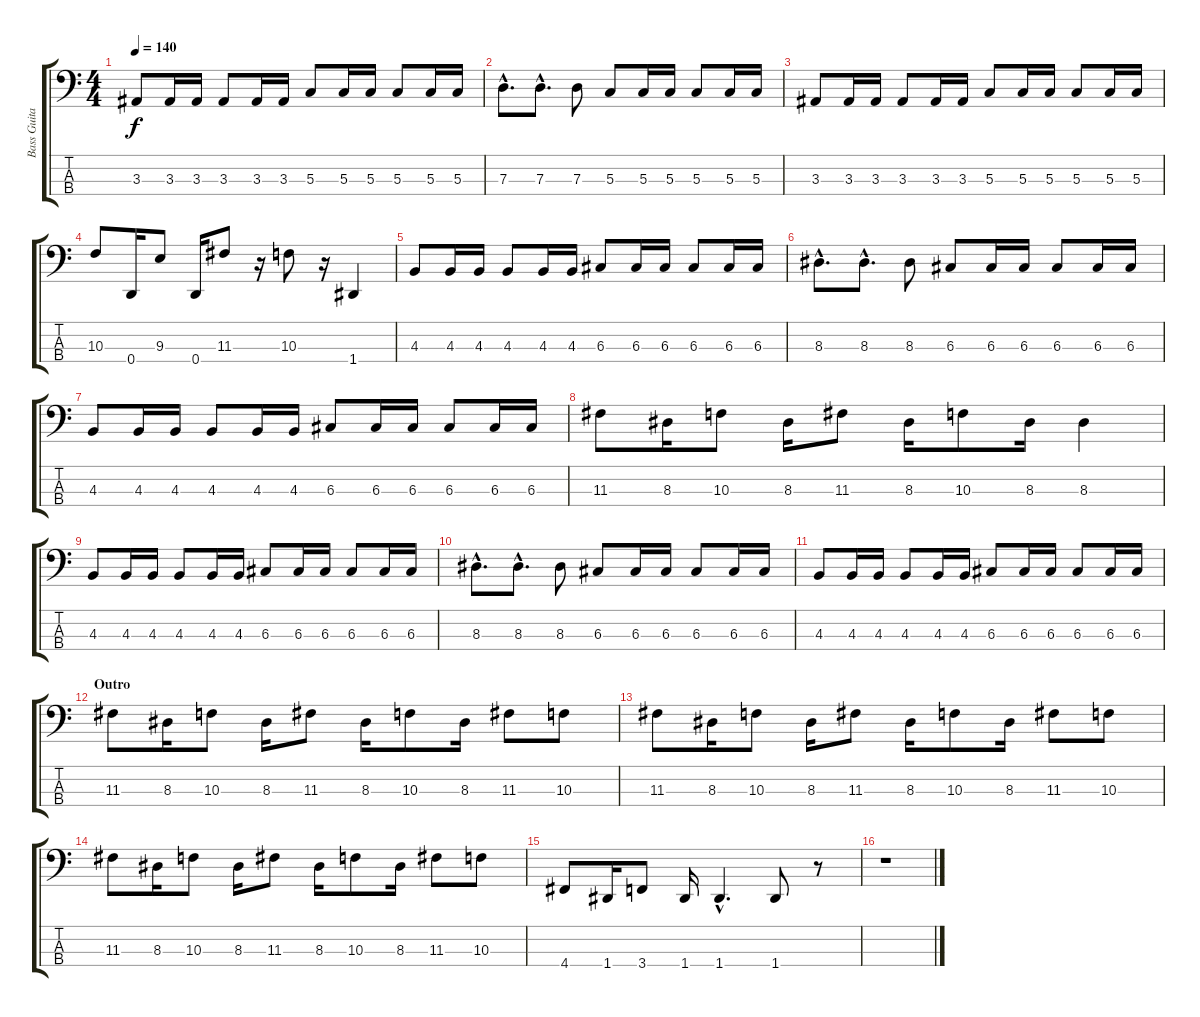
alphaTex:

\track ("Bass Guitar" "Bass Guita") {instrument electricbasspick}
\staff {score tabs}
\tuning (F2 C2 G1 D1) {hide}
\ts (4 4)
\tempo 140
\clef f4
\ks c
3.3.8{dy f} 3.3.16 3.3.16 3.3.8 3.3.16 3.3.16 5.3.8 5.3.16 5.3.16 5.3.8 5.3.16 5.3.16 |
7.3{hac}.8{d} 7.3{hac}.8{d} 7.3.8 5.3.8 5.3.16 5.3.16 5.3.8 5.3.16 5.3.16 |
3.3.8 3.3.16 3.3.16 3.3.8 3.3.16 3.3.16 5.3.8 5.3.16 5.3.16 5.3.8 5.3.16 5.3.16 |
10.3.8 0.4.16 9.3.8 0.4.16 11.3.8 r.16 10.3.8 r.16 1.4.4 |
4.3.8 4.3.16 4.3.16 4.3.8 4.3.16 4.3.16 6.3.8 6.3.16 6.3.16 6.3.8 6.3.16 6.3.16 |
8.3{hac}.8{d} 8.3{hac}.8{d} 8.3.8 6.3.8 6.3.16 6.3.16 6.3.8 6.3.16 6.3.16 |
4.3.8 4.3.16 4.3.16 4.3.8 4.3.16 4.3.16 6.3.8 6.3.16 6.3.16 6.3.8 6.3.16 6.3.16 |
11.3.8 8.3.16 10.3.8 8.3.16 11.3.8 8.3.16 10.3.8 8.3.16 8.3.4 |
4.3.8 4.3.16 4.3.16 4.3.8 4.3.16 4.3.16 6.3.8 6.3.16 6.3.16 6.3.8 6.3.16 6.3.16 |
8.3{hac}.8{d} 8.3{hac}.8{d} 8.3.8 6.3.8 6.3.16 6.3.16 6.3.8 6.3.16 6.3.16 |
4.3.8 4.3.16 4.3.16 4.3.8 4.3.16 4.3.16 6.3.8 6.3.16 6.3.16 6.3.8 6.3.16 6.3.16 |
\section ("" "Outro")
11.3.8 8.3.16 10.3.8 8.3.16 11.3.8 8.3.16 10.3.8 8.3.16 11.3.8 10.3.8 |
11.3.8 8.3.16 10.3.8 8.3.16 11.3.8 8.3.16 10.3.8 8.3.16 11.3.8 10.3.8 |
11.3.8 8.3.16 10.3.8 8.3.16 11.3.8 8.3.16 10.3.8 8.3.16 11.3.8 10.3.8 |
4.4.8 1.4.16 3.4.8 1.4.16 1.4{hac}.4{d} 1.4.8 r.8 |
r.1
